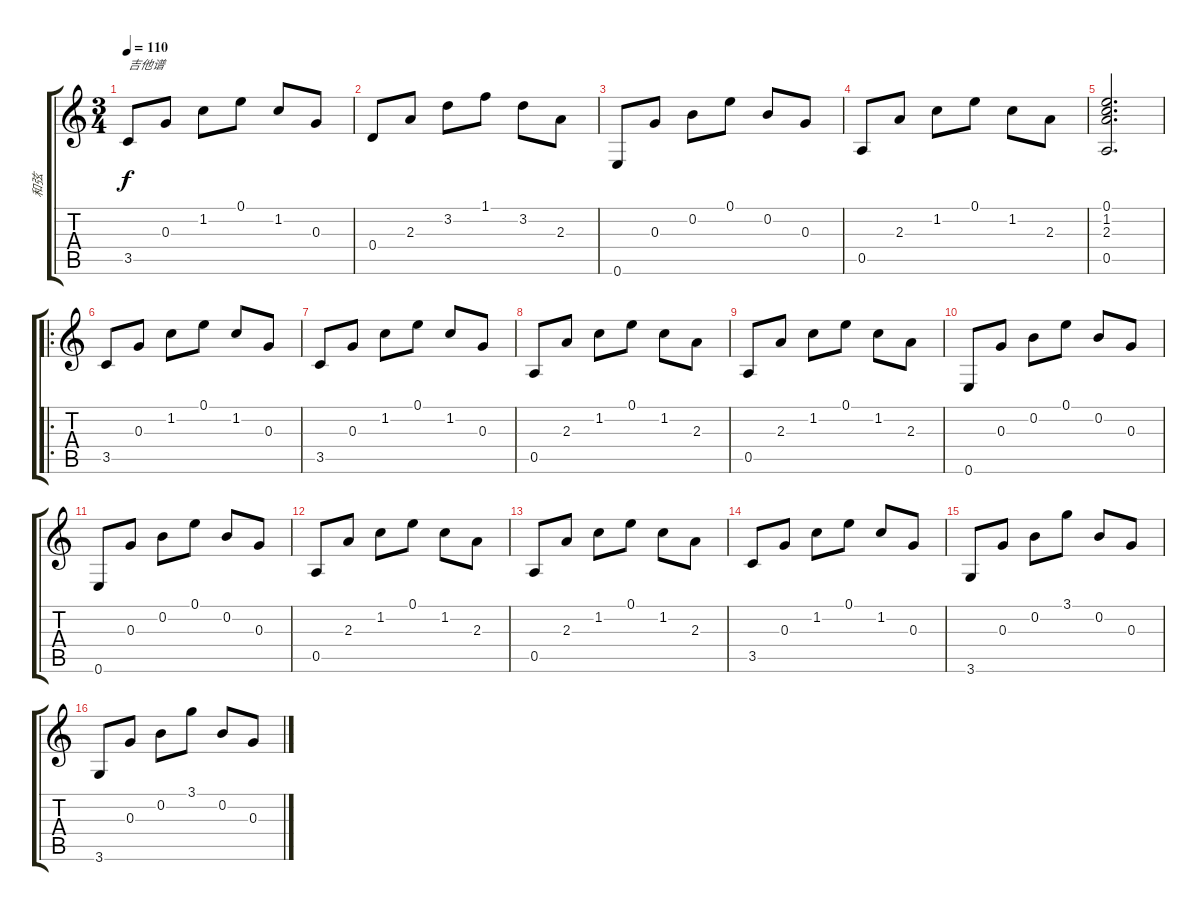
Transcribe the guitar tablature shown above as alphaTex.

\track ("和弦" "和弦") {instrument acousticguitarnylon}
\staff {score tabs}
\tuning (E4 B3 G3 D3 A2 E2) {hide}
\ts (3 4)
\tempo 110
\clef g2
\ks c
3.5.8{txt "吉他谱" dy f instrument acousticguitarnylon} 0.3.8 1.2.8 0.1.8 1.2.8 0.3.8 |
0.4.8 2.3.8 3.2.8 1.1.8 3.2.8 2.3.8 |
0.6.8 0.3.8 0.2.8 0.1.8 0.2.8 0.3.8 |
0.5.8 2.3.8 1.2.8 0.1.8 1.2.8 2.3.8 |
(0.1 1.2 2.3 0.5).2{d} |
\ro
3.5.8 0.3.8 1.2.8 0.1.8 1.2.8 0.3.8 |
3.5.8 0.3.8 1.2.8 0.1.8 1.2.8 0.3.8 |
0.5.8 2.3.8 1.2.8 0.1.8 1.2.8 2.3.8 |
0.5.8 2.3.8 1.2.8 0.1.8 1.2.8 2.3.8 |
0.6.8 0.3.8 0.2.8 0.1.8 0.2.8 0.3.8 |
0.6.8 0.3.8 0.2.8 0.1.8 0.2.8 0.3.8 |
0.5.8 2.3.8 1.2.8 0.1.8 1.2.8 2.3.8 |
0.5.8 2.3.8 1.2.8 0.1.8 1.2.8 2.3.8 |
3.5.8 0.3.8 1.2.8 0.1.8 1.2.8 0.3.8 |
3.6.8 0.3.8 0.2.8 3.1.8 0.2.8 0.3.8 |
3.6.8 0.3.8 0.2.8 3.1.8 0.2.8 0.3.8
